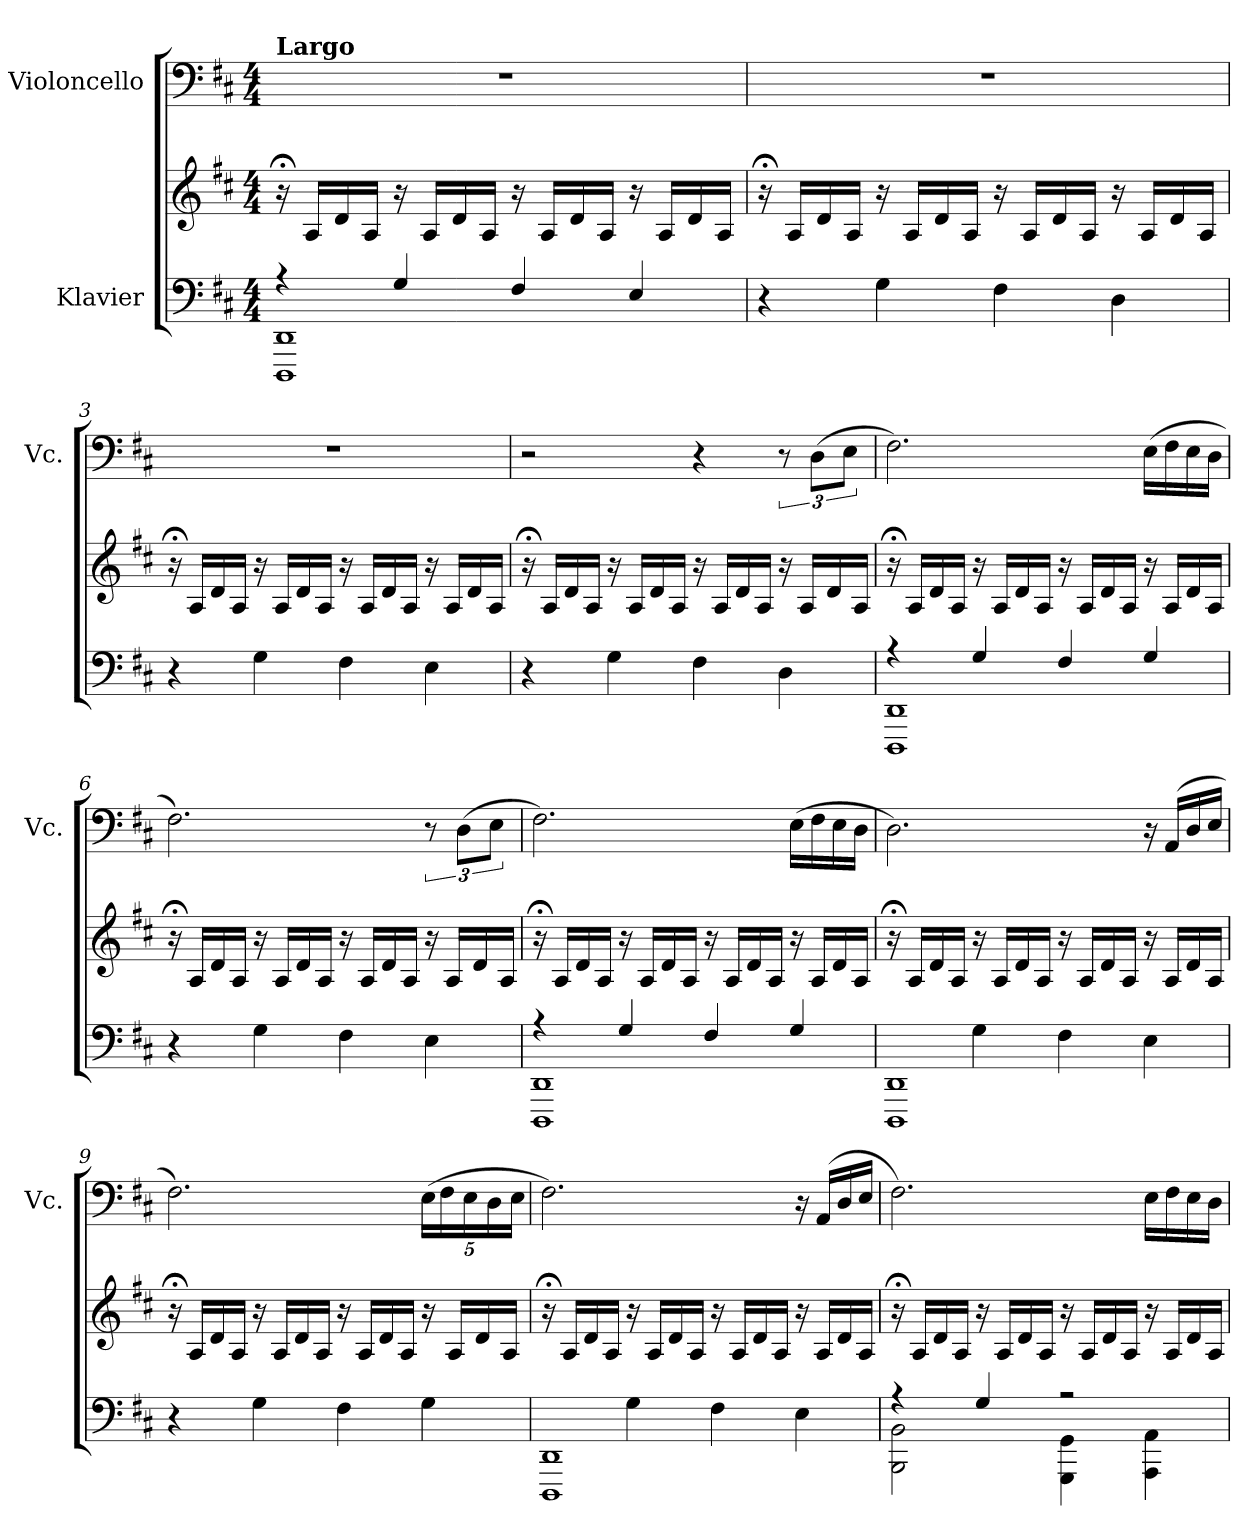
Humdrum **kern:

**kern	**kern	**kern
*part2	*part2	*part1
*staff3	*staff2	*staff1
*I"Klavier	*	*I"Violoncello
*	*	*I'Vc.
*clefF4	*clefG2	*clefF4
*k[f#c#]	*k[f#c#]	*k[f#c#]
*M4/4	*M4/4	*M4/4
*MM60	*MM60	*MM60
=1	=1	=1
*^	*	*
!	!	!	!LO:TX:a:B:t=Largo
4r	1DDD 1DD	16r;<	1r
.	.	16A/LL	.
.	.	16d/	.
.	.	16A/JJ	.
4G/	.	16r	.
.	.	16A/LL	.
.	.	16d/	.
.	.	16A/JJ	.
4F#/	.	16r	.
.	.	16A/LL	.
.	.	16d/	.
.	.	16A/JJ	.
4E/	.	16r	.
.	.	16A/LL	.
.	.	16d/	.
.	.	16A/JJ	.
*v	*v	*	*
=2	=2	=2
4r	16r;<	1r
.	16A/LL	.
.	16d/	.
.	16A/JJ	.
4G\	16r	.
.	16A/LL	.
.	16d/	.
.	16A/JJ	.
4F#\	16r	.
.	16A/LL	.
.	16d/	.
.	16A/JJ	.
4D\	16r	.
.	16A/LL	.
.	16d/	.
.	16A/JJ	.
!!LO:LB:g=z
=3	=3	=3
4r	16r;<	1r
.	16A/LL	.
.	16d/	.
.	16A/JJ	.
4G\	16r	.
.	16A/LL	.
.	16d/	.
.	16A/JJ	.
4F#\	16r	.
.	16A/LL	.
.	16d/	.
.	16A/JJ	.
4E\	16r	.
.	16A/LL	.
.	16d/	.
.	16A/JJ	.
=4	=4	=4
4r	16r;<	2r
.	16A/LL	.
.	16d/	.
.	16A/JJ	.
4G\	16r	.
.	16A/LL	.
.	16d/	.
.	16A/JJ	.
4F#\	16r	4r
.	16A/LL	.
.	16d/	.
.	16A/JJ	.
4D\	16r	12r
.	16A/LL	.
.	.	(>12D\L
.	16d/	.
.	.	12E\J
.	16A/JJ	.
!!LO:LB:g=z
=5	=5	=5
*^	*	*
4r	1DDD 1DD	16r;<	2.F#\)
.	.	16A/LL	.
.	.	16d/	.
.	.	16A/JJ	.
4G/	.	16r	.
.	.	16A/LL	.
.	.	16d/	.
.	.	16A/JJ	.
4F#/	.	16r	.
.	.	16A/LL	.
.	.	16d/	.
.	.	16A/JJ	.
4G/	.	16r	(>16E\LL
.	.	16A/LL	16F#\
.	.	16d/	16E\
.	.	16A/JJ	16D\JJ
*v	*v	*	*
=6	=6	=6
4r	16r;<	2.F#\)
.	16A/LL	.
.	16d/	.
.	16A/JJ	.
4G\	16r	.
.	16A/LL	.
.	16d/	.
.	16A/JJ	.
4F#\	16r	.
.	16A/LL	.
.	16d/	.
.	16A/JJ	.
4E\	16r	12r
.	16A/LL	.
.	.	(>12D\L
.	16d/	.
.	.	12E\J
.	16A/JJ	.
!!LO:LB:g=z
=7	=7	=7
*^	*	*
4r	1DDD 1DD	16r;<	2.F#\)
.	.	16A/LL	.
.	.	16d/	.
.	.	16A/JJ	.
4G/	.	16r	.
.	.	16A/LL	.
.	.	16d/	.
.	.	16A/JJ	.
4F#/	.	16r	.
.	.	16A/LL	.
.	.	16d/	.
.	.	16A/JJ	.
4G/	.	16r	(>16E\LL
.	.	16A/LL	16F#\
.	.	16d/	16E\
.	.	16A/JJ	16D\JJ
=8	=8	=8	=8
1DDD 1DD	4ryy	16r;<	2.D\)
.	.	16A/LL	.
.	.	16d/	.
.	.	16A/JJ	.
.	4G\	16r	.
.	.	16A/LL	.
.	.	16d/	.
.	.	16A/JJ	.
.	4F#\	16r	.
.	.	16A/LL	.
.	.	16d/	.
.	.	16A/JJ	.
.	4E\	16r	16r
.	.	16A/LL	(<16AA/LL
.	.	16d/	16D/
.	.	16A/JJ	16E/JJ
*v	*v	*	*
!!LO:PB:g=z
=9	=9	=9
4r	16r;<	2.F#\)
.	16A/LL	.
.	16d/	.
.	16A/JJ	.
4G\	16r	.
.	16A/LL	.
.	16d/	.
.	16A/JJ	.
4F#\	16r	.
.	16A/LL	.
.	16d/	.
.	16A/JJ	.
*	*	*Xbrackettup
4G\	16r	(>20E\LL
.	.	20F#\
.	16A/LL	.
.	.	20E\
.	16d/	.
.	.	20D\
.	16A/JJ	.
.	.	20E\JJ
=10	=10	=10
*^	*	*
1DDD 1DD	4ryy	16r;<	2.F#\)
.	.	16A/LL	.
.	.	16d/	.
.	.	16A/JJ	.
.	4G\	16r	.
.	.	16A/LL	.
.	.	16d/	.
.	.	16A/JJ	.
.	4F#\	16r	.
.	.	16A/LL	.
.	.	16d/	.
.	.	16A/JJ	.
.	4E\	16r	16r
.	.	16A/LL	(<16AA/LL
.	.	16d/	16D/
.	.	16A/JJ	16E/JJ
!!LO:LB:g=z
=11	=11	=11	=11
4r	2BBB\ 2BB\	16r;<	2.F#\)
.	.	16A/LL	.
.	.	16d/	.
.	.	16A/JJ	.
4G/	.	16r	.
.	.	16A/LL	.
.	.	16d/	.
.	.	16A/JJ	.
2r	4GGG\ 4GG\	16r	.
.	.	16A/LL	.
.	.	16d/	.
.	.	16A/JJ	.
.	4AAA\ 4AA\	16r	16E\LL
.	.	16A/LL	16F#\
.	.	16d/	16E\
.	.	16A/JJ	16D\JJ
*v	*v	*	*
=	=	=
*-	*-	*-
